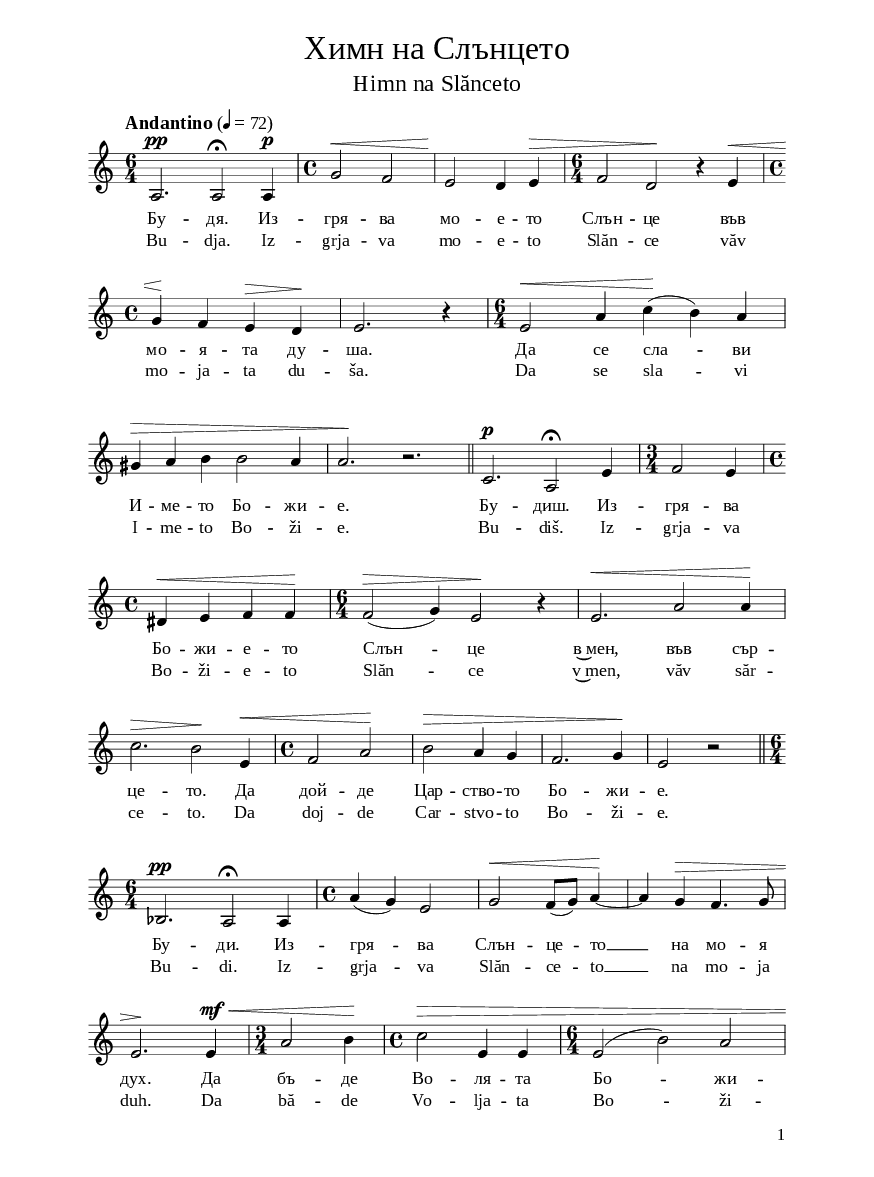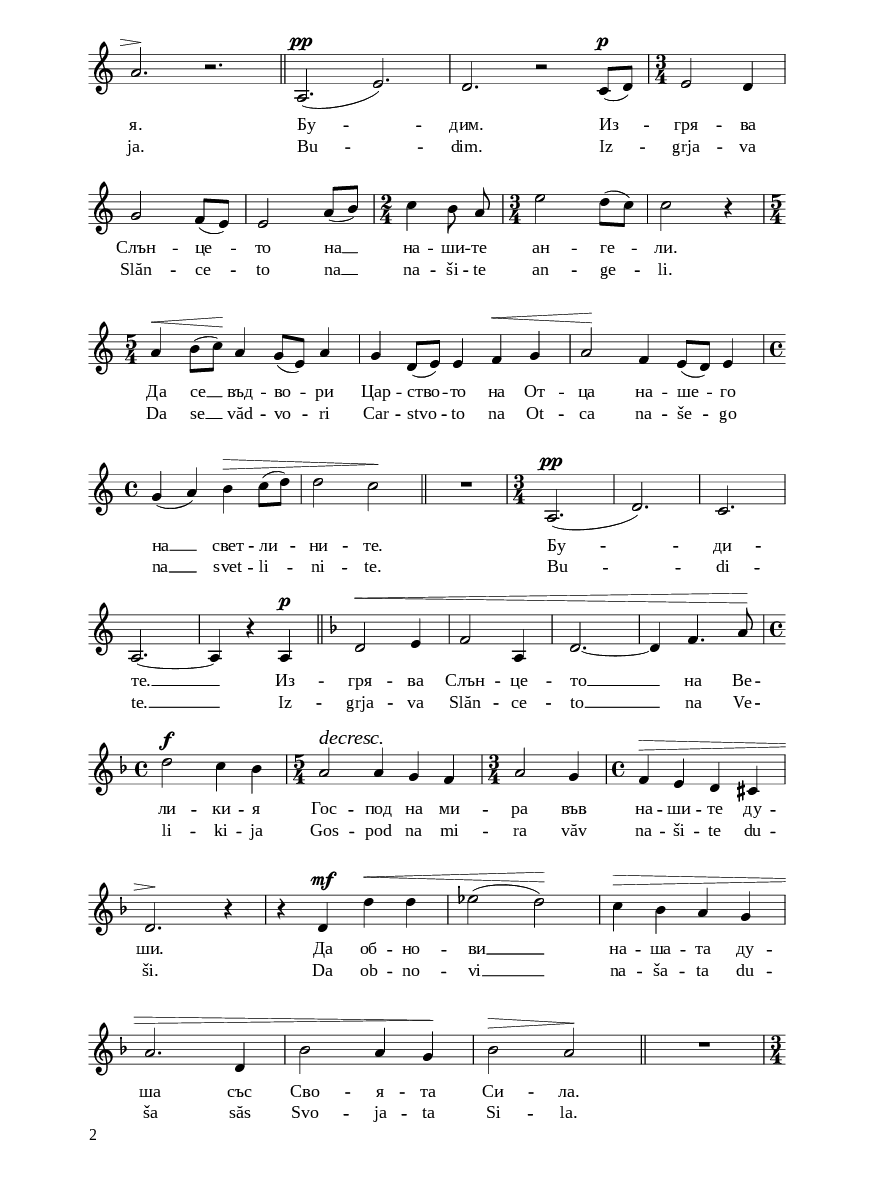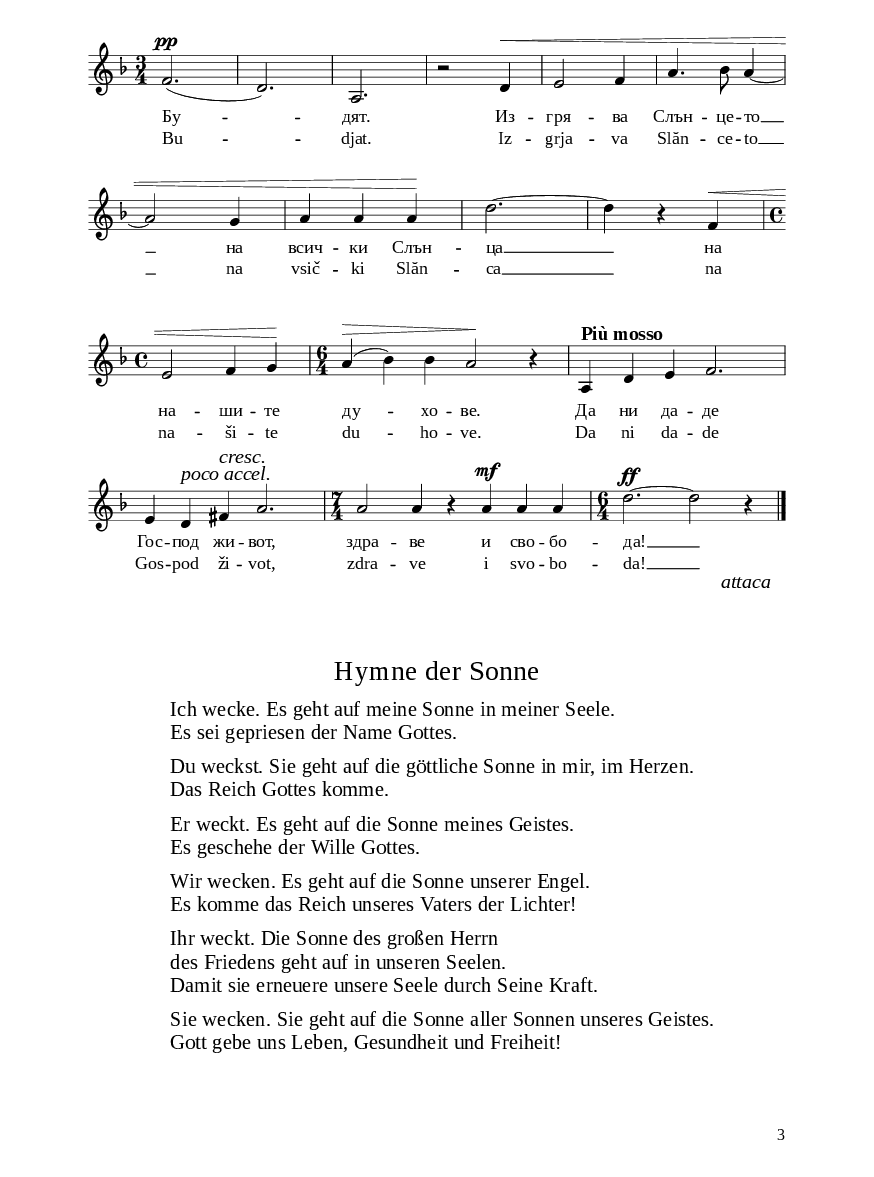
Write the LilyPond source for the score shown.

\version "2.24.4"

% include paper part and global functions
\include "include/globals.ily"

\bookpart {
  \label #'ref202
  \tocItem \markup "Химн на Слънцето – Himn na Slănceto "
    \paper {
    print-all-headers = ##t
    print-page-number = ##t
    print-first-page-number = ##t

    % put page numbers on the bottom
    oddHeaderMarkup = \markup ""
    evenHeaderMarkup = \markup ""
    oddFooterMarkup = \markup
    \fill-line {
      ""
      \if \should-print-page-number \fromproperty #'page:page-number-string
    }
    evenFooterMarkup = \markup
    \fill-line {
      \if \should-print-page-number \fromproperty #'page:page-number-string
      ""
    }

    left-margin = 1.5\cm
    right-margin = 1.5\cm
    top-margin = 1.2\cm
    bottom-margin = 1.0\cm
    ragged-bottom = ##t % do not spread the staves to fill the whole vertical space

    % change distance between staves
    system-system-spacing =
    #'((basic-distance . 20)
       (minimum-distance . 8)
       (padding . 2)
       (stretchability . 12))
  }

  \header {
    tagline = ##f
  }
  \score {
    \include "include/score-layout.ily"

    \new Voice \relative c' {
      \clef treble
      \key a \minor
      \time 6/4
      \tempoFunc "Andantino" 4 "72"
      \autoBeamOff
      a2.^\pp  a2 ^\fermata  a4^\p | % 2
      \time 4/4  | % 2
      g'2^\<  f2 | % 3
      e2 \!  d4  e4^\> | % 4
      \time 6/4  | % 4
      f2  d2 \! r4
      \override Hairpin.to-barline = ##f
      \override Hairpin.after-line-breaking = ##t
      e4^\< \break | % 5

      \time 4/4  | % 5
      g4 \! f4  e4^\>  d4  \! | % 6
      e2. r4 | % 7
      \time 6/4  | % 7
      e2^\<  a4  c4 ( \!  b4 )
      a4 \break | % 8
      gis4^\>  a4  b4  b2  a4
      | % 9
      a2. \! r2. \bar "||"
      c,2.^\p  a2 ^\fermata  e'4 | % 11
      \time 3/4  | % 11
      f2  e4 \break | % 12
      \time 4/4  | % 12
      dis4^\<  e4  f4  f4 \! | % 13
      \time 6/4  | % 13
      f2 (^\>  g4 )  e2 \! r4 | % 14
      e2.^\<  a2  a4 \! \break | % 15
      c2.^\>  b2 \! e,4^\< | % 16
      \time 4/4  | % 16
      f2  a2  \! | % 17
      b2^\>  a4  g4 | % 18
      f2.  g4  \! | % 19
      e2 r2 \bar "||"
      \break |
      \time 6/4  |
      bes2.^\pp  a2 ^\fermata  a4 | % 21
      \time 4/4  | % 21
      a'4 (  g4 )  e2 | % 22
      g2^\<  f8 ( [  g8 ) ]  a4 ~ \! | % 23
      a4  g4^\>  f4.  g8 \break | % 24
      e2.  \! e4 \mf ^\< | % 25
      \time 3/4  | % 25
      a2  b4 \! | % 26
      \time 4/4  | % 26
      c2^\>  e,4  e4 | % 27
      \time 6/4  | % 27
      e2 (  b'2 )  a2 \break | % 28
      a2. \! r2. \bar "||"
      a,2. (^\pp  e'2. ) |
      d2. r2  c8 ( [^\p  d8 ) ] | % 31
      \time 3/4  | % 31
      e2  d4  | % 32
      \break g2  f8 ( [  e8 ) ] | % 33
      e2  a8 ( [  b8 ) ] | % 34
      \time 2/4 c4  b8  a8 | % 35
      \time 3/4 e'2  d8 ( [  c8 ) ] | % 36
      c2 r4 \break | % 37
      \time 5/4  | % 37
      a4^\<  b8 ( [  c8 ) ] \!  a4
      g8 ( [  e8 ) ]  a4 | % 38
      g4  d8 ( [  e8 ) ]  e4  f4
      ^\<  g4 | % 39
      a2  \! f4  e8 ( [  d8 ) ]
      e4 \break |
      \time 4/4  |
      g4 (  a4 )  b4^\>  c8 ( [
      d8 ) ] | % 41
      d2  c2 \! \bar "||"
      R1 | % 43
      \time 3/4  | % 43
      a,2.^\pp ( | % 44
      d2. ) | % 45
      c2. \break | % 46
      a2. ~ | % 47
      a4 r4  a4^\p \bar "||"
      \key d \minor | % 48
      d2^\<  e4 | % 49
      f2  a,4 |
      d2. ~ | % 51
      d4  f4.  a8 \! \break | % 52
      \time 4/4  | % 52
      d2^\f  c4  bes4 | % 53
      \time 5/4  | % 53
      a2 ^\markup \italic \huge "decresc."  a4  g4  f4 | % 54
      \time 3/4  | % 54
      a2  g4 | % 55
      \time 4/4  | % 55
      f4^\>  e4  d4  cis4 \break | % 56
      d2.  \! r4 | % 57
      r4  d4 ^\mf  d'4 ^\<  d4 | % 58
      es2 (  d2 ) \! | % 59
      c4  ^\>  bes4  a4  g4
      \break |
      a2.  d,4 | % 61
      bes'2  a4  g4 \! | % 62
      bes2 ^\>  a2 ^\! \bar "||"
      R1 \break | % 64
      \time 3/4  | % 64
      f2.^\pp ( | % 65
      d2. ) | % 66
      a2. |
      r2  d4 ^\< | % 68
      e2  f4 | % 69
      a4.  bes8  a4 ~  | \break

      a2  g4 | % 71
      a4  a4  a4 \! | % 72
      d2. ~  | % 73
      d4 r4  f,4 ^\< \break | % 74
      \time 4/4  | % 74
      e2  f4  g4  \! | % 75
      \time 6/4  | % 75
      a4 ( ^\>  bes4 )  bes4  a2  \!
      r4 | % 76
      \tempo"Più mosso" a,4 d4  e4
      f2. \break | % 77
      e4  d4 ^\markup{ \italic \huge {poco accel.} }
      fis4 ^\markup \italic \huge "cresc."  a2. | % 78
      \time 7/4 a2  a4 r4 a4 ^\mf  a4  a4 | % 79
      \time 6/4 d2. ~ ^\ff  d2 r4 \bar "|."
    }

    \addlyrics {
      Бу -- дя. Из -- гря -- ва мо -- е --
      то Слън -- це във мо -- я -- та ду
      -- ша. Да се сла  -- ви И -- ме --
      то Бо -- жи -- е. Бу -- диш. Из --
      гря -- ва Бо -- жи -- е -- то Слън
      -- це в~мен, във сър -- це --
      то. Да дой -- де Цар -- ство -- то
      Бо -- жи -- е. Бу -- ди. Из -- гря
      -- ва Слън -- це -- то __  на
      мо -- я дух. Да бъ -- де Во -- ля --
      та Бо -- жи -- я. Бу -- дим.
      Из -- гря -- ва Слън -- це --
      то на __ на -- ши -- те ан -- ге
      -- ли. Да се __ въд -- во --
      ри Цар -- ство -- то на От --
      ца на -- ше -- го на __  свет --
      ли -- ни -- те. Бу -- ди -- те. __
      Из -- гря -- ва Слън -- це -- то __
      на Ве -- ли -- ки -- я Гос --
      под на ми -- ра във на -- ши -- те
      ду -- ши. Да об -- но -- ви __  на --
      ша -- та ду -- ша със Сво -- я --
      та Си -- ла. Бу -- дят. Из --
      гря -- ва Слън -- це -- то __ на
      всич -- ки Слън -- ца __ на на --
      ши -- те ду -- хо -- ве. Да ни
      да -- де Гос -- под жи -- вот, здра
      -- вe и сво -- бо -- да! __
    }

    \addlyrics {
      Bu -- dja. Iz -- grja -- va mo -- e --
      to Slăn -- ce văv mo -- ja -- ta du
      -- ša. Da se sla  -- vi I -- me --
      to Bo -- ži -- e. Bu -- diš. Iz --
      grja -- va Bo -- ži -- e -- to Slăn
      -- ce v~men, văv săr -- ce --
      to. Da doj -- de Car -- stvo -- to
      Bo -- ži -- e. Bu -- di. Iz -- grja
      -- va Slăn -- ce -- to __  na
      mo -- ja duh. Da bă -- de Vo -- lja --
      ta Bo -- ži -- ja. Bu -- dim.
      Iz -- grja -- va Slăn -- ce --
      to na __ na -- ši -- te an -- ge
      -- li. Da se __ văd -- vo --
      ri Car -- stvo -- to na Ot --
      ca na -- še -- go na __  svet --
      li -- ni -- te. Bu -- di -- te. __
      Iz -- grja -- va Slăn -- ce -- to __
      na Ve -- li -- ki -- ja Gos --
      pod na mi -- ra văv na -- ši -- te
      du -- ši. Da ob -- no -- vi __  na --
      ša -- ta du -- ša săs Svo -- ja --
      ta Si -- la. Bu -- djat. Iz --
      grja -- va Slăn -- ce -- to __ na
      vsič -- ki Slăn -- ca __ na na --
      ši -- te du -- ho -- ve. Da ni
      da -- de Gos -- pod ži -- vot, zdra
      -- ve i svo -- bo -- da! __
    }


    \header {
      title = \titleFunc "Химн на Слънцето" "Himn na Slănceto"
    }

    \midi{}

  } % score

  \markup \raise #2.8 \override #'(baseline-skip . 2) {
    \column {
      \fill-line \huge \italic { "" "" \concat {"attaca" "   " }}
    }
  }

  \markup \vspace #3

  % include foreign translation(s) of the song
  \version "2.24.4"

\markup \fill-line { \fontsize #deTitleFontSize "Hymne der Sonne" }
\markup \null
\markup \null
\markup \abs-fontsize #10 {
  \fill-line {
    \override #`(baseline-skip . ,deCoupletBaselineSkip)

    \column {

      \line { " "Ich wecke. Es geht auf meine Sonne in meiner Seele.}

      \line { " "Es sei gepriesen der Name Gottes.}
      \vspace #0.5
      \line { " "Du weckst. Sie geht auf die göttliche Sonne in mir, im Herzen.}

      \line { " "Das Reich Gottes komme.}
      \vspace #0.5
      \line { " "Er weckt. Es geht auf die Sonne meines Geistes.}

      \line { " "Es geschehe der Wille Gottes.}
      \vspace #0.5
      \line { " "Wir wecken. Es geht auf die Sonne unserer Engel.}

      \line { " "Es komme das Reich unseres Vaters der Lichter!}
      \vspace #0.5
      \line { " "Ihr weckt. Die Sonne des großen Herrn  }
      \line { " "  des Friedens geht auf in unseren Seelen.}
      \line { " "Damit sie erneuere unsere Seele durch Seine Kraft.}
      \vspace #0.5

      \line { " "Sie wecken. Sie geht auf die Sonne aller Sonnen unseres Geistes.}

      \line { " "Gott gebe uns Leben, Gesundheit und Freiheit!}
    }
  }
}


} % bookpart

% Più mosso
%
